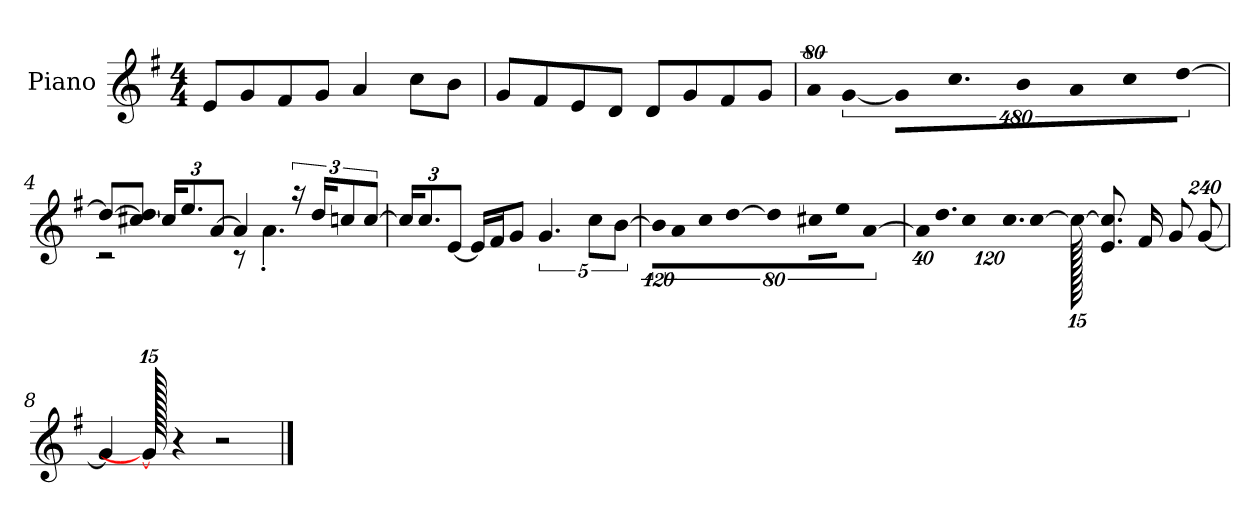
**kern
*part1
*staff1
*I"Piano
*I'P-no
*clefG2
*k[f#]
*M4/4
*MM90
=1
8e/L
8g/
8f#/
8g/J
4a/
8cc\L
8b\J
=2
8g/L
8f#/
8e/
8d/J
8d/L
8g/
8f#/
8g/J
=3
!LO:N:vis=8
640%71a/
!LO:N:vis=4
[1920%427g/
!LO:N:vis=16
1920%107g\KL]
9.cc\
!LO:N:vis=8
640%71b\
!LO:N:vis=8
640%71a\
!LO:N:vis=8
640%71cc\
!LO:N:vis=8
[640%71dd\J
=4
*^
8dd/L_	2r
[8cc#X/ 8dd/]J	.
*Xbrackettup	*
24cc#/KL]	.
12.ee/	.
[12a/J	.
4a/]	8r
.	4.a'\
*brackettup	*
24r	.
24dd/KL	.
12ccn/	.
[12cc/J	.
*v	*v
!!LO:LB:g=z
=5
*Xbrackettup
24cc/KL]
12.cc/
[12e/J
16e/LL]
16f#/J
8g/J
*brackettup
5.g/
10cc\L
[10b\J
=6
!LO:N:vis=16
1920%107b\KL]
!LO:N:vis=8
640%71a\
!LO:N:vis=8
640%71cc\
!LO:N:vis=16
[1920%107dd\Jk
!LO:N:vis=4
1920%427dd\]
!LO:N:vis=8
640%71cc#X\L
!LO:N:vis=8
640%71ee\J
!LO:N:vis=4
[1920%427a/
=7
*Xbrackettup
!LO:N:vis=32
640%23a\KLL]
!LO:N:vis=16.
960%103dd\J
!LO:N:vis=8
960%137cc\
!LO:N:vis=16.
960%103cc\L
[384%41cc\J
1920cc\_
8.e/ 8.cc/]L
16f#/Jk
8g/L
[1920%239g/J
=8
4g/]
1920g/_
4r
2r
==
*-
